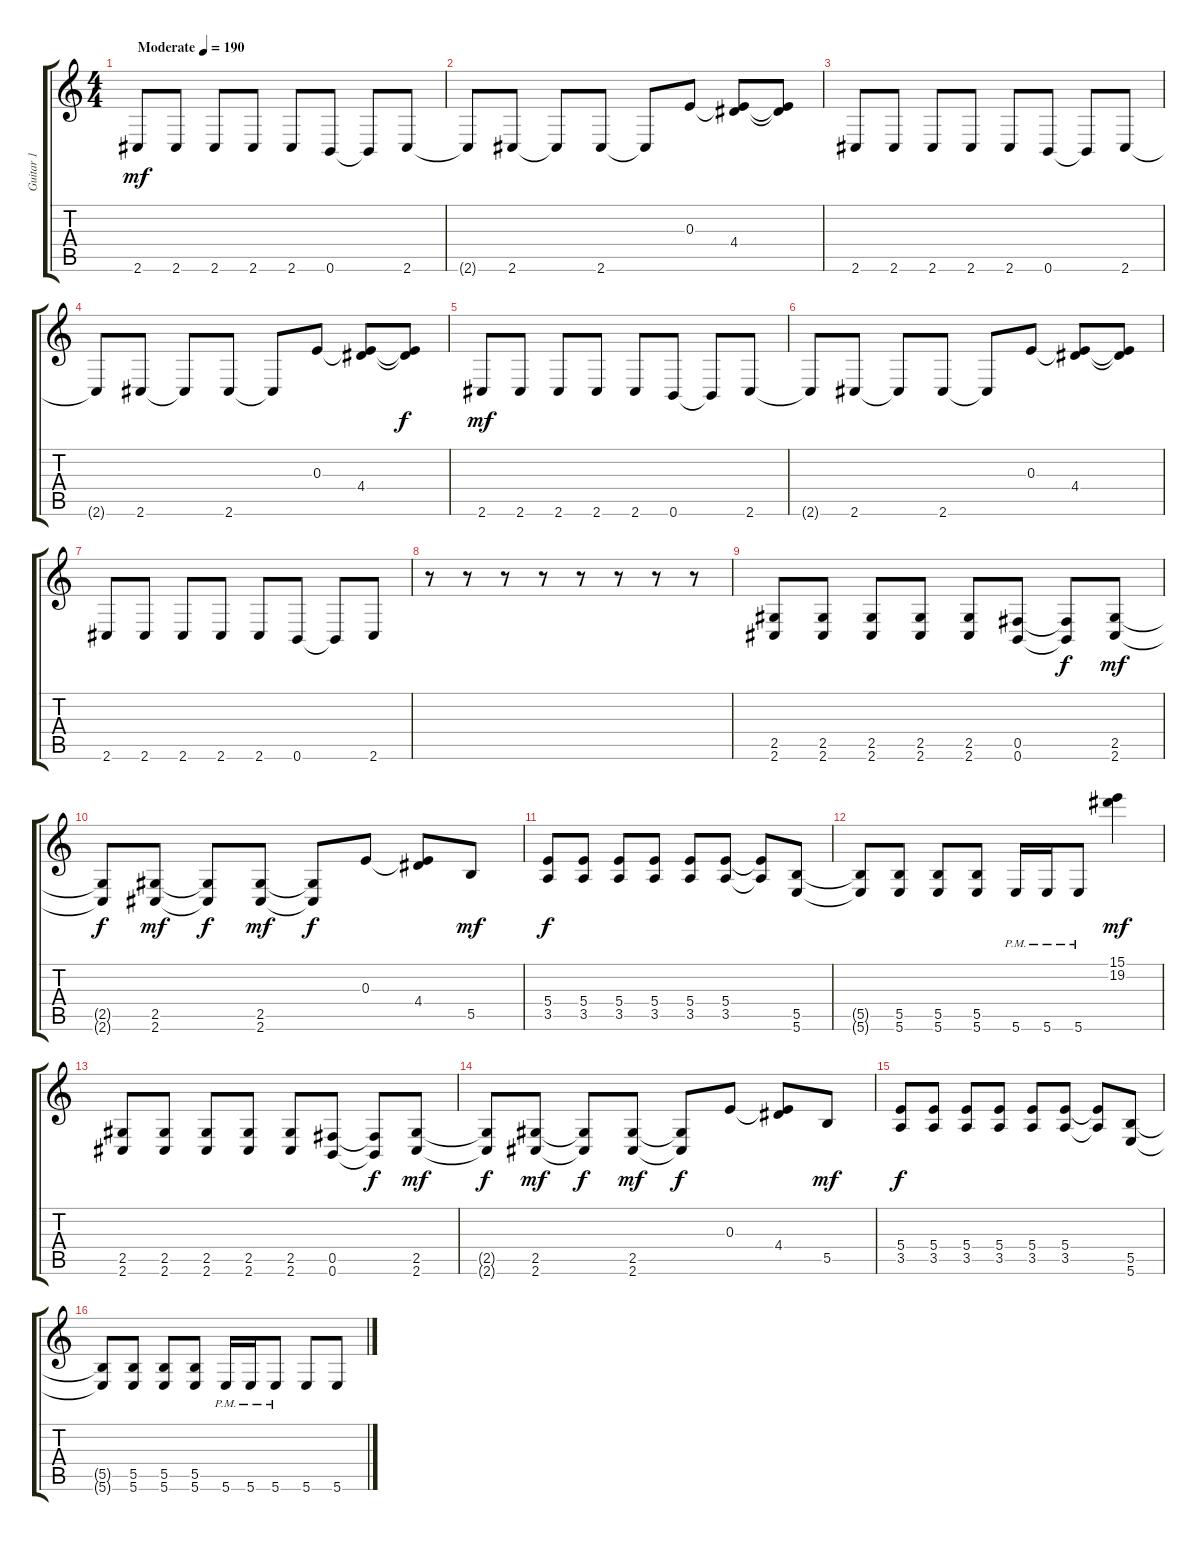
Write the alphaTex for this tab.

\track ("Guitar 1" "Guitar 1") {instrument distortionguitar}
\staff {score tabs}
\tuning (Db4 Ab3 E3 B2 Gb2 B1) {hide}
\ts (4 4)
\tempo (190 "Moderate")
\clef g2
\ks c
2.6.8{dy mf instrument overdrivenguitar} 2.6.8 2.6.8 2.6.8 2.6.8 0.6.8 0.6{t}.8 2.6.8 |
2.6{t}.8 2.6.8 2.6{t}.8 2.6.8 2.6{t}.8 0.3.8 (0.3{t} 4.4).8 (0.3{t} 4.4{t}).8 |
2.6.8 2.6.8 2.6.8 2.6.8 2.6.8 0.6.8 0.6{t}.8 2.6.8 |
2.6{t}.8 2.6.8 2.6{t}.8 2.6.8 2.6{t}.8 0.3.8 (0.3{t} 4.4).8 (0.3{t} 4.4{t}).8{dy f} |
2.6.8{dy mf} 2.6.8 2.6.8 2.6.8 2.6.8 0.6.8 0.6{t}.8 2.6.8 |
2.6{t}.8 2.6.8 2.6{t}.8 2.6.8 2.6{t}.8 0.3.8 (0.3{t} 4.4).8 (0.3{t} 4.4{t}).8 |
2.6.8 2.6.8 2.6.8 2.6.8 2.6.8 0.6.8 0.6{t}.8 2.6.8 |
r.8 r.8 r.8 r.8 r.8 r.8 r.8 r.8 |
(2.5 2.6).8{instrument distortionguitar} (2.5 2.6).8 (2.5 2.6).8 (2.5 2.6).8 (2.5 2.6).8 (0.5 0.6).8 (0.5{t} 0.6{t}).8{dy f} (2.5 2.6).8{dy mf} |
(2.5{t} 2.6{t}).8{dy f} (2.5 2.6).8{dy mf} (2.5{t} 2.6{t}).8{dy f} (2.5 2.6).8{dy mf} (2.5{t} 2.6{t}).8{dy f} 0.3.8 (0.3{t} 4.4).8 5.5.8{dy mf} |
(5.4 3.5).8{dy f} (5.4 3.5).8 (5.4 3.5).8 (5.4 3.5).8 (5.4 3.5).8 (5.4 3.5).8 (5.4{t} 3.5{t}).8 (5.5 5.6).8 |
(5.5{t} 5.6{t}).8 (5.5 5.6).8 (5.5 5.6).8 (5.5 5.6).8 5.6{pm}.16 5.6{pm}.16 5.6{pm}.8 (15.1 19.2).4{dy mf} |
(2.5 2.6).8 (2.5 2.6).8 (2.5 2.6).8 (2.5 2.6).8 (2.5 2.6).8 (0.5 0.6).8 (0.5{t} 0.6{t}).8{dy f} (2.5 2.6).8{dy mf} |
(2.5{t} 2.6{t}).8{dy f} (2.5 2.6).8{dy mf} (2.5{t} 2.6{t}).8{dy f} (2.5 2.6).8{dy mf} (2.5{t} 2.6{t}).8{dy f} 0.3.8 (0.3{t} 4.4).8 5.5.8{dy mf} |
(5.4 3.5).8{dy f} (5.4 3.5).8 (5.4 3.5).8 (5.4 3.5).8 (5.4 3.5).8 (5.4 3.5).8 (5.4{t} 3.5{t}).8 (5.5 5.6).8 |
(5.5{t} 5.6{t}).8 (5.5 5.6).8 (5.5 5.6).8 (5.5 5.6).8 5.6{pm}.16 5.6{pm}.16 5.6{pm}.8 5.6.8 5.6.8
